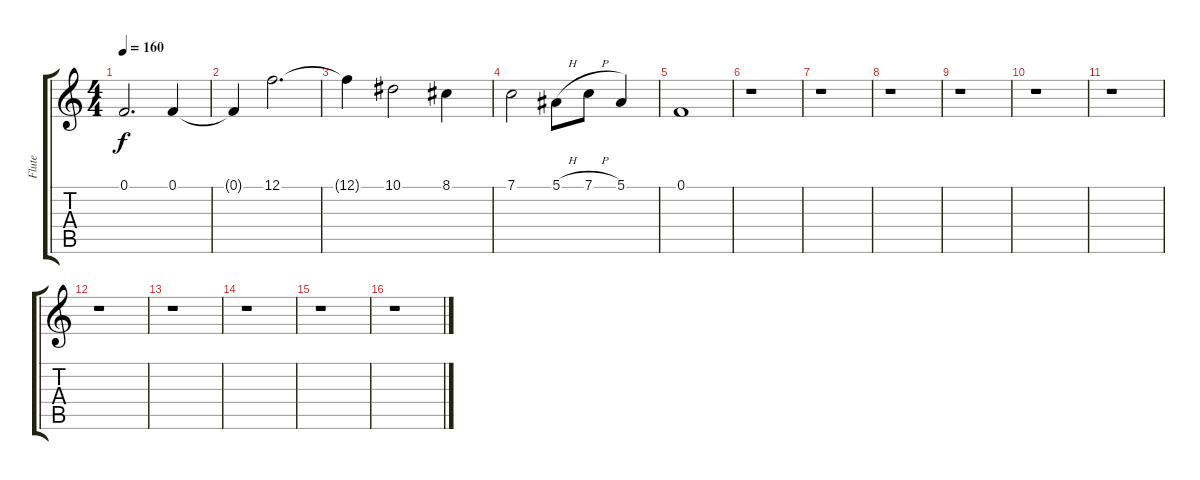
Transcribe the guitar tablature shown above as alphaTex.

\track ("Flute" "Flute") {instrument flute}
\staff {score tabs}
\tuning (F4 C4 Ab3 Eb3 Bb2 F2) {hide}
\ts (4 4)
\tempo 160
\clef g2
\ks c
0.1.2{d dy f} 0.1.4 |
0.1{t}.4 12.1.2{d} |
12.1{t}.4 10.1.2 8.1.4 |
7.1.2 5.1{h}.8 7.1{h}.8 5.1.4 |
0.1.1 |
r.1 |
r.1 |
r.1 |
r.1 |
r.1 |
r.1 |
r.1 |
r.1 |
r.1 |
r.1 |
r.1
